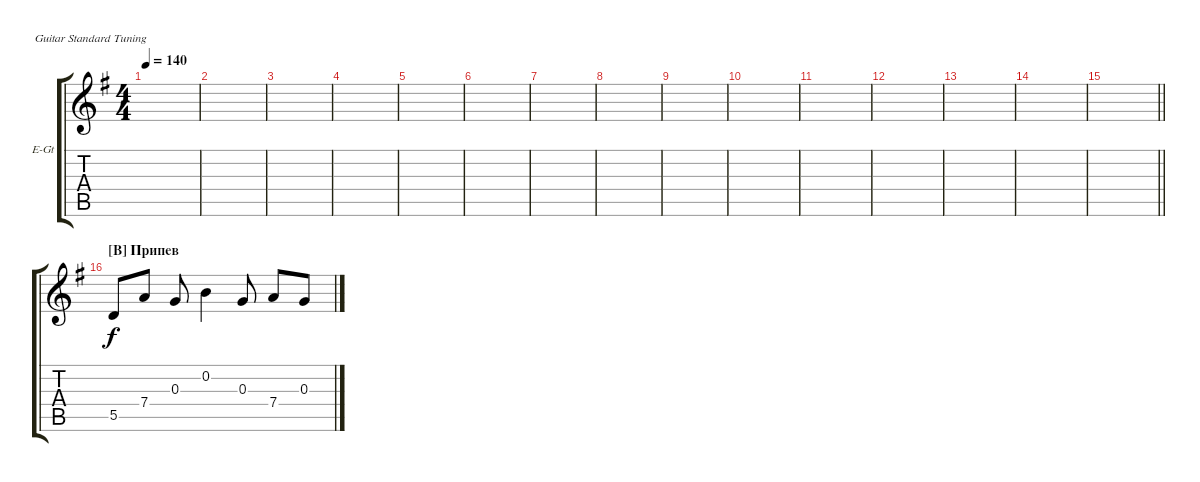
\defaultSystemsLayout 4
\bracketExtendMode groupsimilarinstruments
\firstSystemTrackNameOrientation horizontal
\otherSystemsTrackNameOrientation horizontal
\track ("ЧИСТАЯ-ЛЕВОЕ-УХО" "E-Gt") {instrument electricguitarclean}
\staff {score tabs}
\tuning (E4 B3 G3 D3 A2 E2)
\ts (4 4)
\tempo 140
\clef g2
\scale
0.333333
\ks eminor
|
\scale
0.333333 |
\scale
0.333333 |
\scale
0.333333 |
\scale
0.333333 |
\scale
0.333333 |
\scale
0.333333 |
\scale
0.333333 |
\scale
0.333333 |
\scale
0.333333 |
\scale
0.333333 |
\scale
0.333333 |
\scale
0.333333 |
\scale
0.333333 |
\scale
0.333333
\barLineRight lightlight
|
\section ("B" "Припев")
\scale
0.333333 5.5.8 7.4.8 0.3.8 0.2.4 0.3.8 7.4.8 0.3.8
